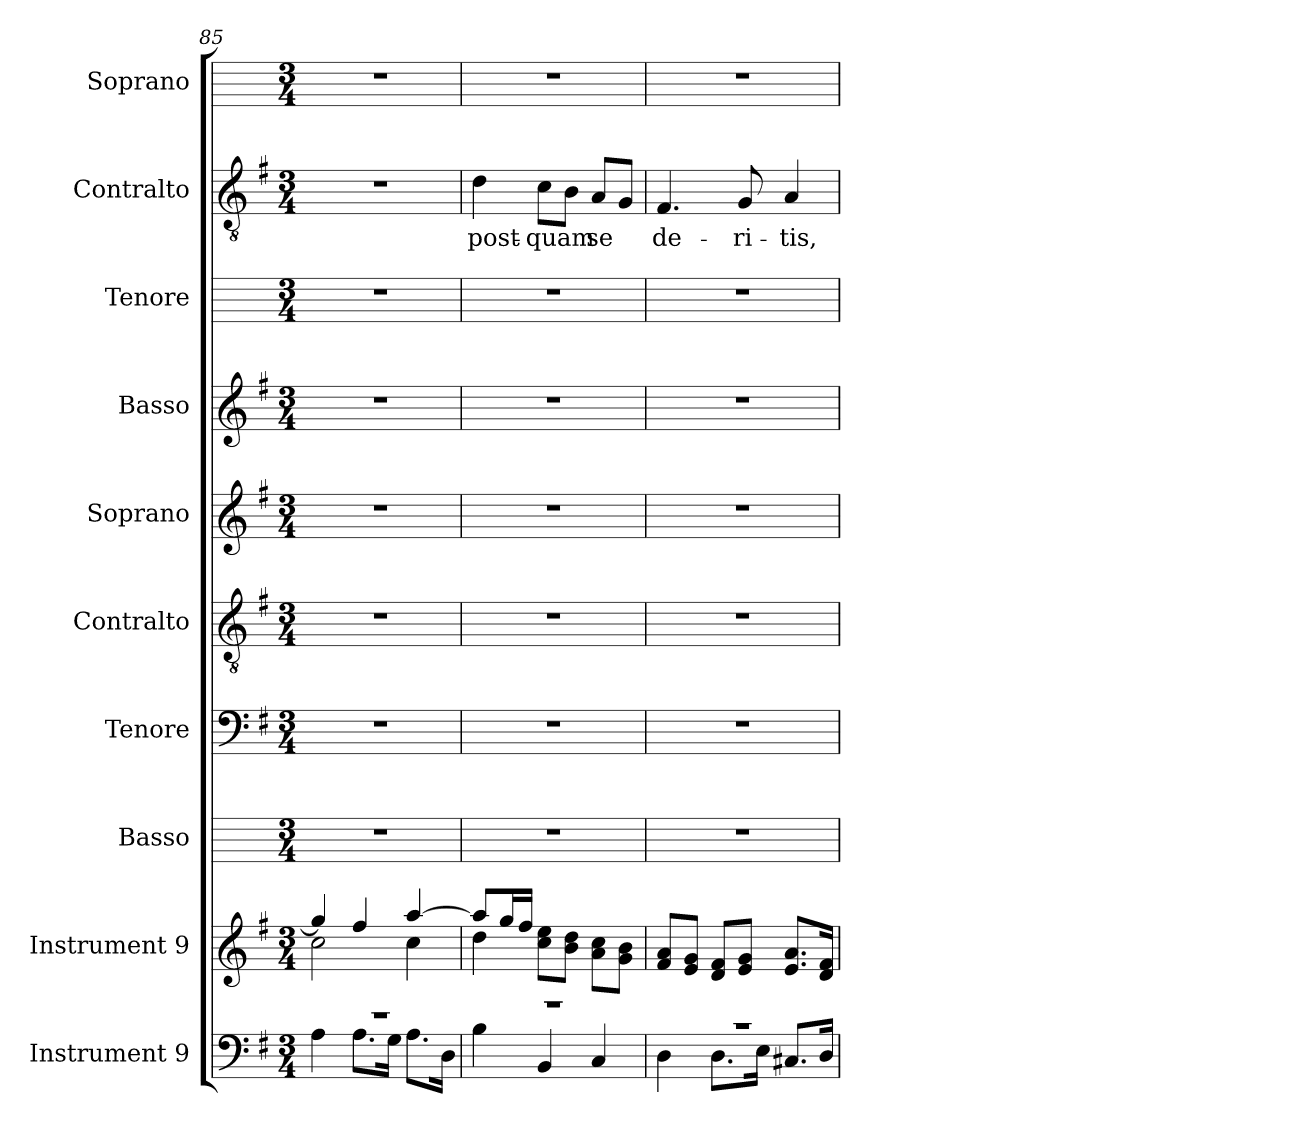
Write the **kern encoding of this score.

**kern	**kern	**kern	**kern	**kern	**kern	**kern	**kern	**kern	**text	**kern
*part10	*part9	*part8	*part7	*part6	*part5	*part4	*part3	*part2	*part2	*part1
*staff10	*staff9	*staff8	*staff7	*staff6	*staff5	*staff4	*staff3	*staff2	*staff2	*staff1
*I"Instrument 9	*I"Instrument 9	*I"Basso	*I"Tenore	*I"Contralto	*I"Soprano	*I"Basso	*I"Tenore	*I"Contralto	*	*I"Soprano
*	*	*	*	*	*	*I'Basso	*	*I'Contralto	*	*
*clefF4	*clefG2	*	*clefF4	*clefGv2	*clefG2	*clefG2	*	*clefGv2	*	*
*k[f#]	*k[f#]	*k[]	*k[f#]	*k[f#]	*k[f#]	*k[f#]	*k[]	*k[f#]	*	*k[]
*G:	*G:	*C:	*G:	*G:	*G:	*G:	*C:	*G:	*	*C:
*M3/4	*M3/4	*M3/4	*M3/4	*M3/4	*M3/4	*M3/4	*M3/4	*M3/4	*	*M3/4
=85	=85	=85	=85	=85	=85	=85	=85	=85	=85	=85
*^	*^	*	*	*	*	*	*	*	*	*
2.r	4A\	4gg/]	2cc\	2.r	2.r	2.r	2.r	2.r	2.r	2.r	.	2.r
.	8.A\L	4ff#/	.	.	.	.	.	.	.	.	.	.
.	16G\J	.	.	.	.	.	.	.	.	.	.	.
.	8.A\L	[>4aa/	4cc\	.	.	.	.	.	.	.	.	.
.	16D\J	.	.	.	.	.	.	.	.	.	.	.
=86	=86	=86	=86	=86	=86	=86	=86	=86	=86	=86	=86	=86
!	!	!	!	!	!	!	!	!	!	!	!LO:LY:b:cj	!
2.r	4B\	8aa/L]	4dd\	2.r	2.r	2.r	2.r	2.r	2.r	4d\	post-	2.r
.	.	16gg/	.	.	.	.	.	.	.	.	.	.
.	.	16ff#/J	.	.	.	.	.	.	.	.	.	.
!	!	!	!	!	!	!	!	!	!	!	!LO:LY:b:cj	!
.	4BB/	2ryy	8cc\ 8ee\L	.	.	.	.	.	.	8c\L	-quam	.
!	!	!	!	!	!	!	!	!	!	!	!LO:LY:b:cj	!
.	.	.	8b\ 8dd\J	.	.	.	.	.	.	8B\J	.	.
!	!	!	!	!	!	!	!	!	!	!	!LO:LY:b:cj	!
.	4C/	.	8cc\ 8a\L	.	.	.	.	.	.	8A/L	se-	.
!	!	!	!	!	!	!	!	!	!	!	!LO:LY:b:cj	!
.	.	.	8g\ 8b\J	.	.	.	.	.	.	8G/J	--	.
=87	=87	=87	=87	=87	=87	=87	=87	=87	=87	=87	=87	=87
!	!	!	!	!	!	!	!	!	!	!	!LO:LY:b:cj	!
*	*	*v	*v	*	*	*	*	*	*	*	*	*
2.r	4D\	8f#/ 8a/L	2.r	2.r	2.r	2.r	2.r	2.r	4.F#/	-de-	2.r
.	.	8e/ 8g/J	.	.	.	.	.	.	.	.	.
.	8.D\L	8d/ 8f#/L	.	.	.	.	.	.	.	.	.
!	!	!	!	!	!	!	!	!	!	!LO:LY:b:cj	!
.	.	8e/ 8g/J	.	.	.	.	.	.	8G/	-ri-	.
.	16E\J	.	.	.	.	.	.	.	.	.	.
!	!	!	!	!	!	!	!	!	!	!LO:LY:b:cj	!
.	8.C#X/L	8.e/ 8.a/L	.	.	.	.	.	.	4A/	-tis,	.
.	16D/J	16f#/ 16d/J	.	.	.	.	.	.	.	.	.
*v	*v	*	*	*	*	*	*	*	*	*	*
=	=	=	=	=	=	=	=	=	=	=
*-	*-	*-	*-	*-	*-	*-	*-	*-	*-	*-
